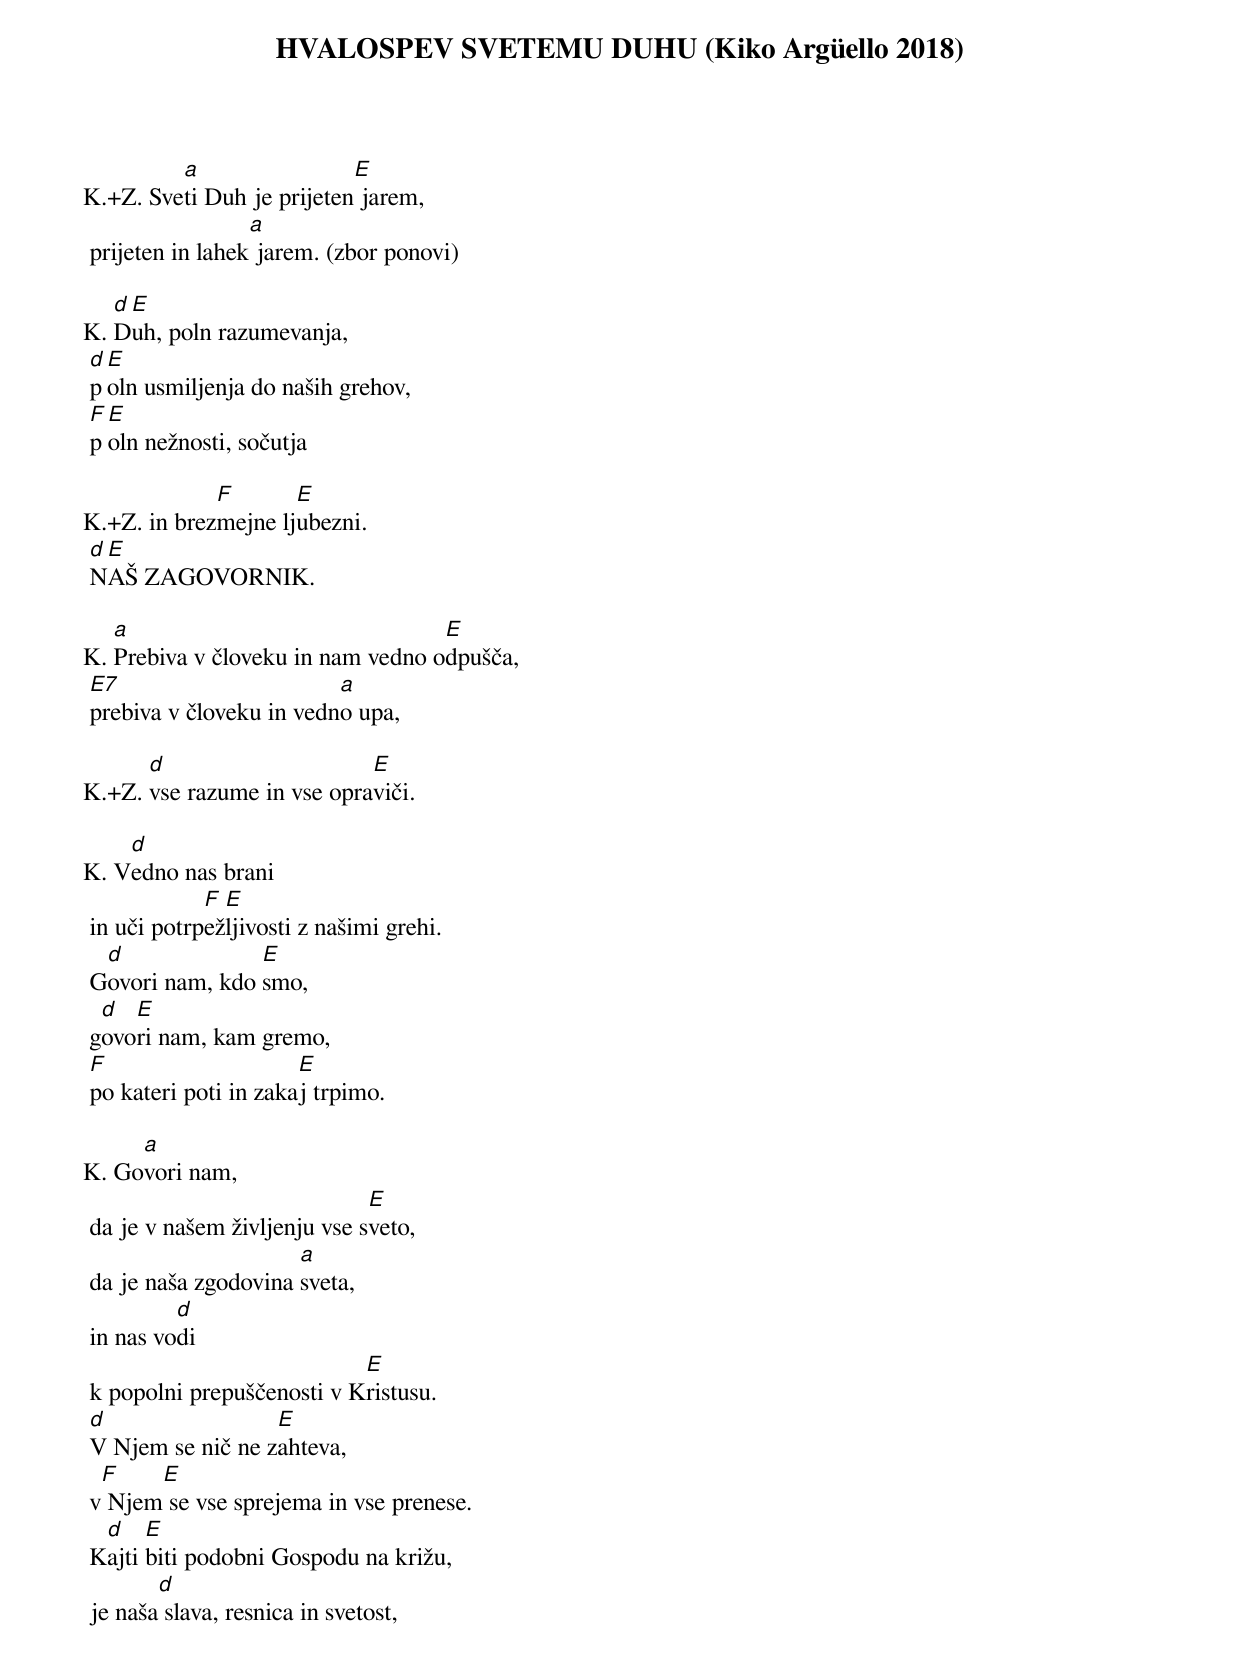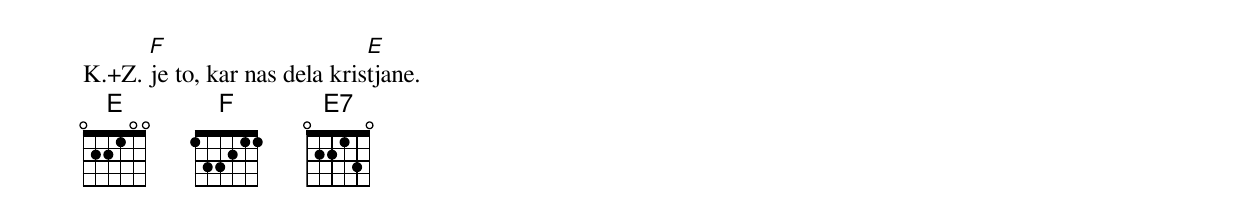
{title: HVALOSPEV SVETEMU DUHU (Kiko Argüello 2018)}

K.+Z.	Sve[a]ti Duh je prijeten[E] jarem,
	prijeten in lahek[a] jarem. (zbor ponovi)

K.	[d]D[E]uh, poln razumevanja,
	[d]p[E]oln usmiljenja do naših grehov,
	[F]p[E]oln nežnosti, sočutja

K.+Z.	in brez[F]mejne lj[E]ubezni.
	[d]N[E]AŠ ZAGOVORNIK.

K.	[a]Prebiva v človeku in nam vedno o[E]dpušča,
	[E7]prebiva v človeku in vedn[a]o upa,

K.+Z.	[d]vse razume in vse opra[E]viči.

K.	V[d]edno nas brani
	in uči potrp[F]ež[E]ljivosti z našimi grehi.
	G[d]ovori nam, kdo [E]smo,
	g[d]ovo[E]ri nam, kam gremo,
	[F]po kateri poti in zaka[E]j trpimo.

K.	Go[a]vori nam,
	da je v našem življenju vse s[E]veto,
	da je naša zgodovina [a]sveta,
	in nas vo[d]di
	k popolni prepuščenosti v K[E]ristusu.
	[d]V Njem se nič ne z[E]ahteva,
	v[F] Njem[E] se vse sprejema in vse prenese.
	K[d]ajti [E]biti podobni Gospodu na križu,
	je naša[d] slava, resnica in svetost,

K.+Z.	[F]je to, kar nas dela kris[E]tjane.
